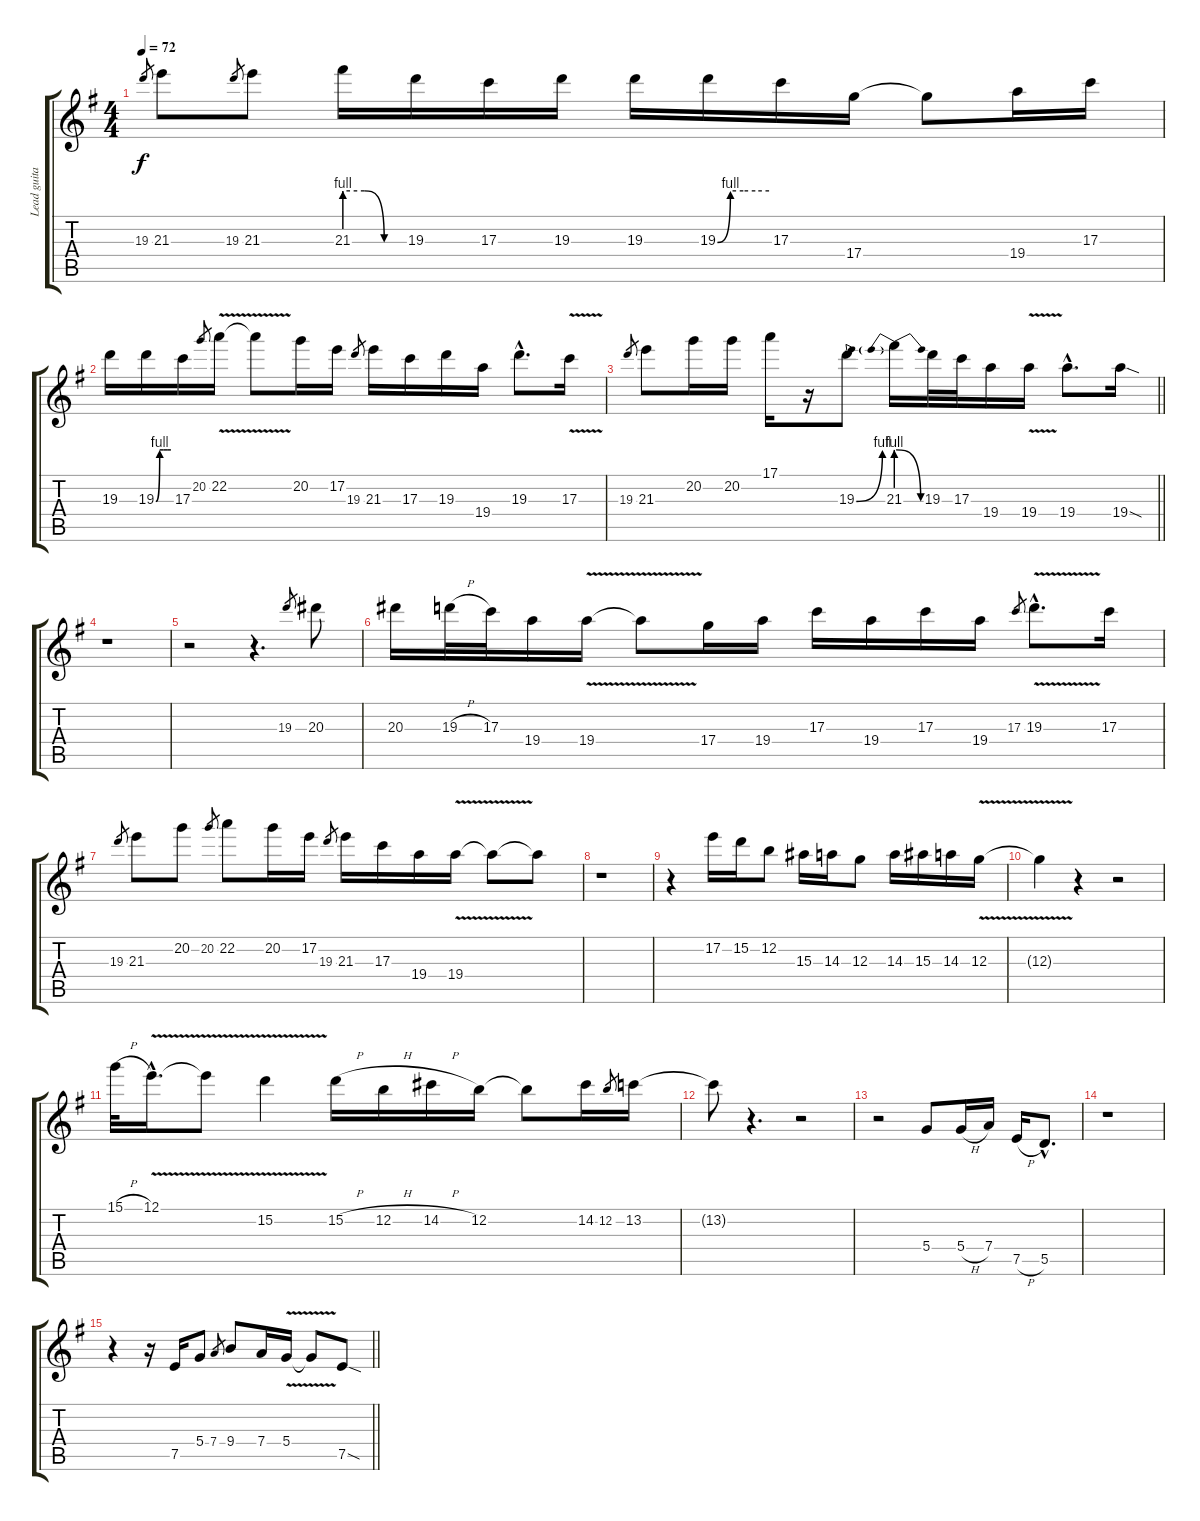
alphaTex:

\track ("Lead guitar" "Lead guita") {instrument distortionguitar}
\staff {score tabs}
\tuning (E4 B3 G3 D3 A2 E2) {hide}
\ts (4 4)
\tempo 72
\clef g2
\ks g
19.3.8{gr dy f} 21.3.8 19.3.8{gr} 21.3.8 21.3{be (custom 0 4 20 4 40 0 60 0)}.16 19.3.16 17.3.16 19.3.16 19.3.16 19.3{be (custom 0 0 15 4 30 4 44 4 60 4)}.16 17.3.16 17.4.16 17.4{t}.8 19.4.16 17.3.16 |
19.3.16 19.3{be (custom 0 0 15 4 30 4 45 4 60 4)}.16 17.3.16 20.2.8{gr} 22.2{v}.16 22.2{t}.8 20.2.16 17.2.16 19.3.8{gr} 21.3.16 17.3.16 19.3.16 19.4.16 19.3{hac}.8{d} 17.3{v}.16 |
\barLineRight lightlight
19.3.8{gr} 21.3.8 20.2.16 20.2.16 17.1.16 r.16 19.3{be (bend 0 0 60 4)}.8 21.3{be (prebendrelease 0 4 60 0)}.16 19.3.32 17.3.32 19.4.16 19.4{v}.16 19.4{hac}.8{d} 19.4{sod}.16 |
r.1 |
r.2 r.4{d} 19.3.8{gr} 20.3.8 |
20.3.16 19.3{h}.32 17.3.32 19.4.16 19.4{v}.16 19.4{t}.8 17.4.16 19.4.16 17.3.16 19.4.16 17.3.16 19.4.16 17.3.8{gr} 19.3{v hac}.8{d} 17.3.16 |
19.3.8{gr} 21.3.8 20.2.8 20.2.8{gr} 22.2.8 20.2.16 17.2.16 19.3.8{gr} 21.3.16 17.3.16 19.4.16 19.4{v}.16 19.4{t}.8 19.4{t}.8 |
r.1 |
r.4 17.2.16 15.2.16 12.2.8 15.3.16 14.3.16 12.3.8 14.3.16 15.3.16 14.3.16 12.3{v}.16 |
12.3{t}.4 r.4 r.2 |
15.1{h}.32 12.1{v hac}.16{d} 12.1{t}.8 15.2{v}.4 15.2{h}.16 12.2{h}.16 14.2{h}.16 12.2.16 12.2{t}.8 14.2.16 12.2.8{gr} 13.2.16 |
13.2{t}.8 r.4{d} r.2 |
r.2 5.4.8 5.4{h}.16 7.4.16 7.5{h}.16 5.5{hac}.8{d} |
r.1 |
\barLineRight lightlight
r.4 r.16 7.5.16 5.4.8 7.4.8{gr} 9.4.8 7.4.16 5.4{v}.16 5.4{t}.8 7.5{sod}.8
